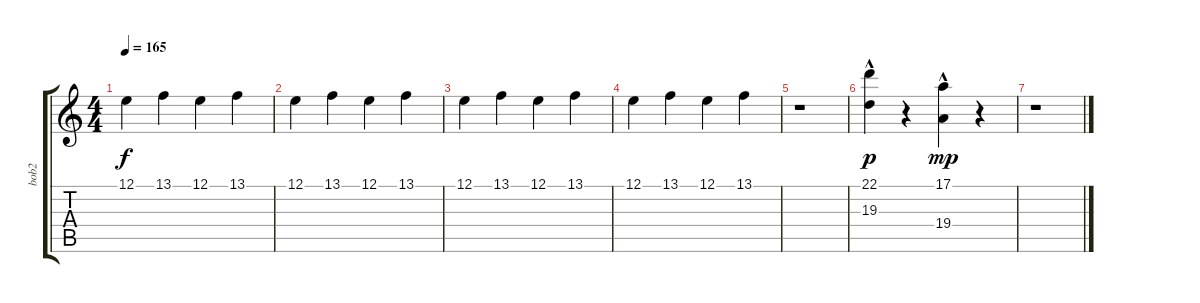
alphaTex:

\track ("bob2" "bob2") {instrument lead2sawtooth}
\staff {score tabs}
\tuning (E4 B3 G3 D3 A2 E2) {hide}
\ts (4 4)
\tempo 165
\clef g2
\ks c
12.1.4{dy f volume 10} 13.1.4 12.1.4 13.1.4 |
12.1.4 13.1.4{volume 12} 12.1.4 13.1.4 |
12.1.4{volume 10} 13.1.4 12.1.4 13.1.4 |
12.1.4 13.1.4{volume 12} 12.1.4 13.1.4 |
r.1 |
(22.1{hac} 19.3).4{dy p} r.4 (17.1{hac} 19.4).4{dy mp} r.4 |
r.1
